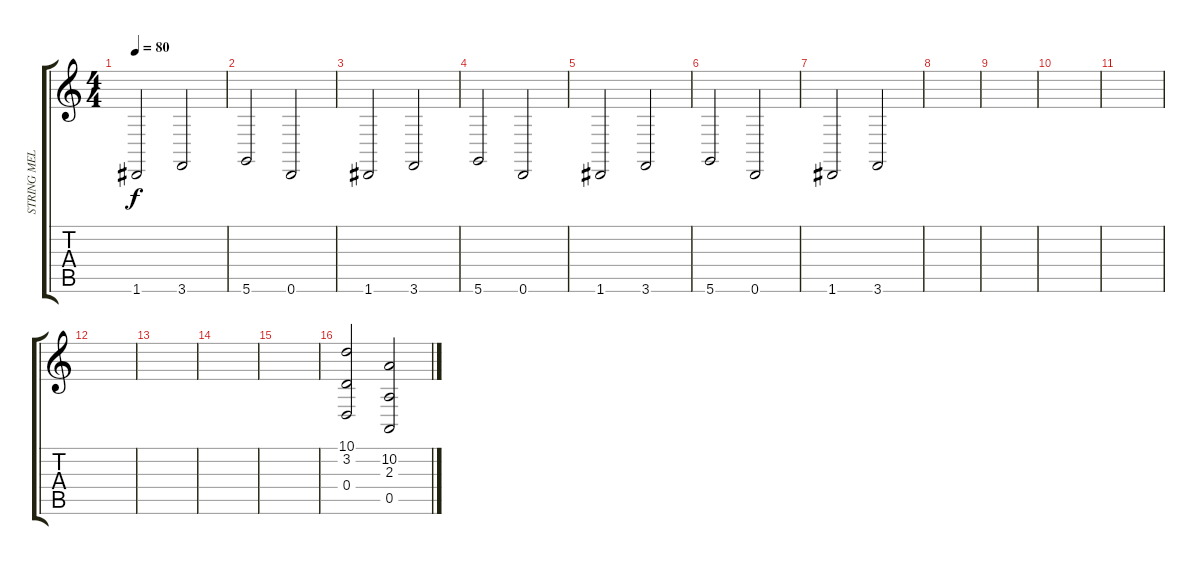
\track ("STRING MELODIE" "STRING MEL") {instrument stringensemble1}
\staff {score tabs}
\tuning (E4 B3 G3 D3 A2 D2) {hide}
\ts (4 4)
\tempo 80
\clef g2
\ks c
1.6.2{dy f} 3.6.2 |
5.6.2 0.6.2 |
1.6.2 3.6.2 |
5.6.2 0.6.2 |
1.6.2 3.6.2 |
5.6.2 0.6.2 |
1.6.2 3.6.2 |
|
|
|
|
|
|
|
|
(10.1 3.2 0.4).2 (10.2 2.3 0.5).2
